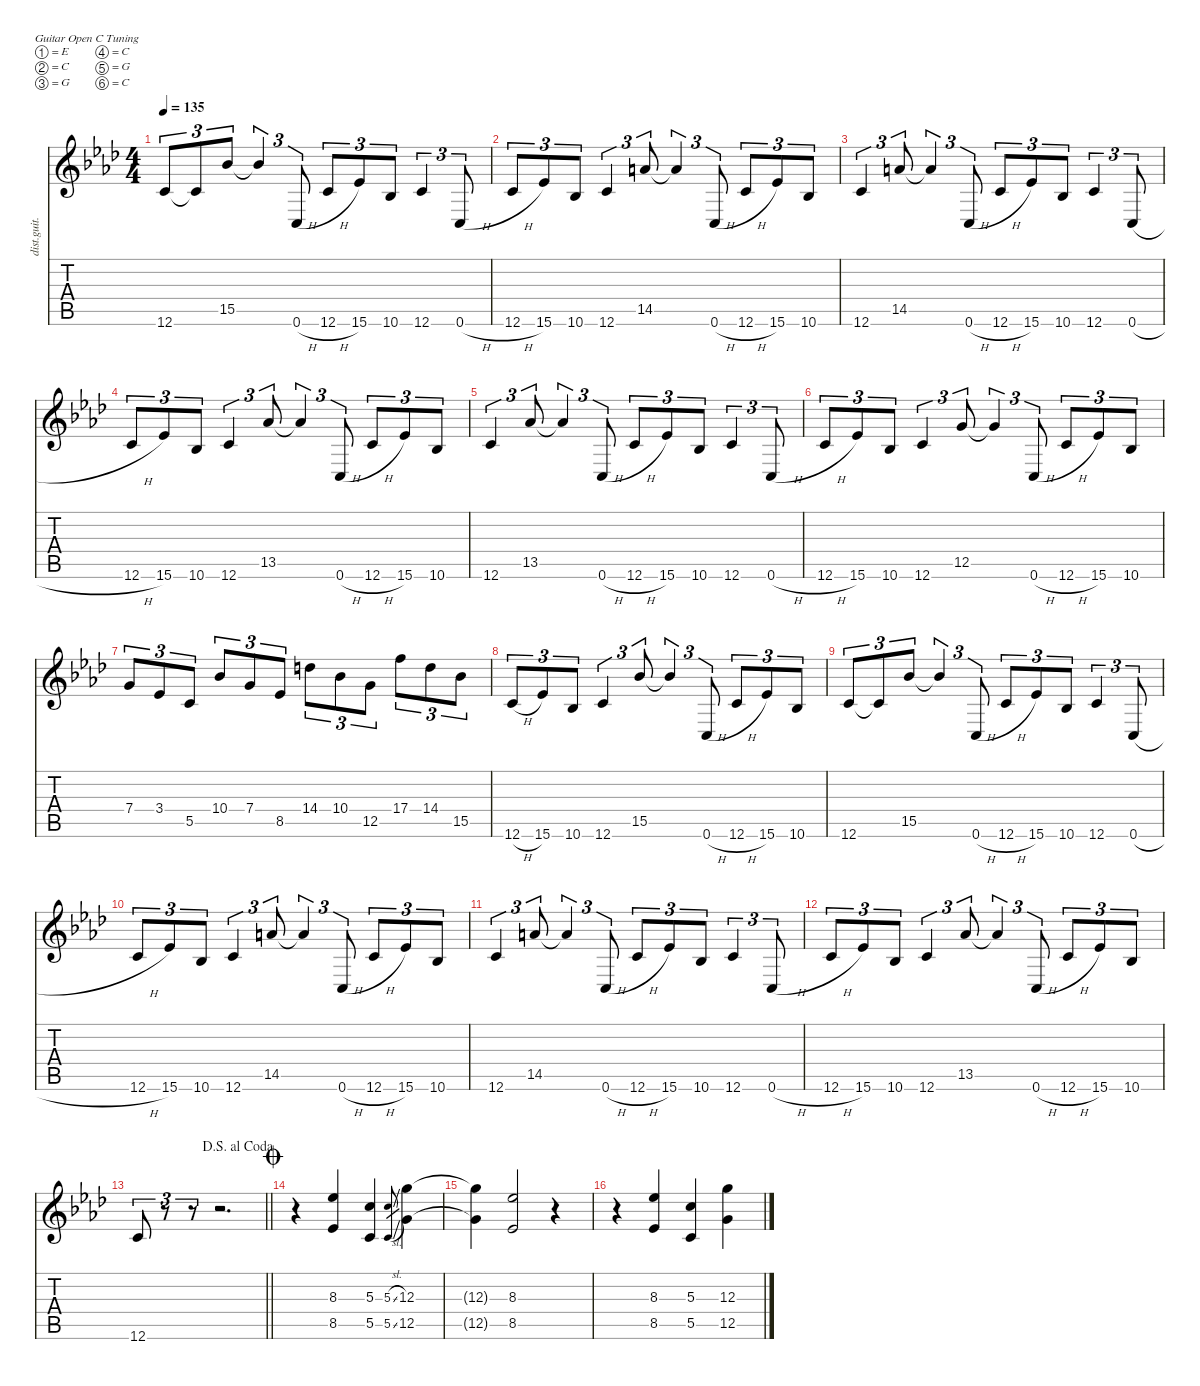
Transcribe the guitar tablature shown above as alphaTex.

\defaultSystemsLayout 4
\hideDynamics
\bracketExtendMode nobrackets
\otherSystemsTrackNameOrientation horizontal
\track ("Guitare 1" "dist.guit.") {instrument distortionguitar}
\staff {score tabs}
\tuning (E4 C4 G3 C3 G2 C2)
\ts (4 4)
\tempo 135
\clef g2
\ks ab
12.6{acc forcenatural}.8{tu (3 2) dy f beam Up} 12.6{t acc forcenatural}.8{tu (3 2) beam Up} 15.5{acc b}.8{tu (3 2) beam Up} 15.5{t acc b}.4{tu (3 2) beam Up} 0.6{h acc forcenatural}.8{tu (3 2) beam Up} 12.6{h acc forcenatural}.8{tu (3 2) beam Up} 15.6{acc b}.8{tu (3 2) beam Up} 10.6{acc b}.8{tu (3 2) beam Up} 12.6{acc forcenatural}.4{tu (3 2) beam Up} 0.6{h acc forcenatural}.8{tu (3 2) beam Up} |
12.6{h acc forcenatural}.8{tu (3 2) beam Up} 15.6{acc b}.8{tu (3 2) beam Up} 10.6{acc b}.8{tu (3 2) beam Up} 12.6{acc forcenatural}.4{tu (3 2) beam Up} 14.5{acc forcenatural}.8{tu (3 2) beam Up} 14.5{t acc forcenatural}.4{tu (3 2) beam Up} 0.6{h acc forcenatural}.8{tu (3 2) beam Up} 12.6{h acc forcenatural}.8{tu (3 2) beam Up} 15.6{acc b}.8{tu (3 2) beam Up} 10.6{acc b}.8{tu (3 2) beam Up} |
12.6{acc forcenatural}.4{tu (3 2) beam Up} 14.5{acc forcenatural}.8{tu (3 2) beam Up} 14.5{t acc forcenatural}.4{tu (3 2) beam Up} 0.6{h acc forcenatural}.8{tu (3 2) beam Up} 12.6{h acc forcenatural}.8{tu (3 2) beam Up} 15.6{acc b}.8{tu (3 2) beam Up} 10.6{acc b}.8{tu (3 2) beam Up} 12.6{acc forcenatural}.4{tu (3 2) beam Up} 0.6{h acc forcenatural}.8{tu (3 2) beam Up} |
12.6{h acc forcenatural}.8{tu (3 2) beam Up} 15.6{acc b}.8{tu (3 2) beam Up} 10.6{acc b}.8{tu (3 2) beam Up} 12.6{acc forcenatural}.4{tu (3 2) beam Up} 13.5{acc b}.8{tu (3 2) beam Up} 13.5{t acc b}.4{tu (3 2) beam Up} 0.6{h acc forcenatural}.8{tu (3 2) beam Up} 12.6{h acc forcenatural}.8{tu (3 2) beam Up} 15.6{acc b}.8{tu (3 2) beam Up} 10.6{acc b}.8{tu (3 2) beam Up} |
12.6{acc forcenatural}.4{tu (3 2) beam Up} 13.5{acc b}.8{tu (3 2) beam Up} 13.5{t acc b}.4{tu (3 2) beam Up} 0.6{h acc forcenatural}.8{tu (3 2) beam Up} 12.6{h acc forcenatural}.8{tu (3 2) beam Up} 15.6{acc b}.8{tu (3 2) beam Up} 10.6{acc b}.8{tu (3 2) beam Up} 12.6{acc forcenatural}.4{tu (3 2) beam Up} 0.6{h acc forcenatural}.8{tu (3 2) beam Up} |
12.6{h acc forcenatural}.8{tu (3 2) beam Up} 15.6{acc b}.8{tu (3 2) beam Up} 10.6{acc b}.8{tu (3 2) beam Up} 12.6{acc forcenatural}.4{tu (3 2) beam Up} 12.5{acc forcenatural}.8{tu (3 2) beam Up} 12.5{t acc forcenatural}.4{tu (3 2) beam Up} 0.6{h acc forcenatural}.8{tu (3 2) beam Up} 12.6{h acc forcenatural}.8{tu (3 2) beam Up} 15.6{acc b}.8{tu (3 2) beam Up} 10.6{acc b}.8{tu (3 2) beam Up} |
7.4{acc forcenatural}.8{tu (3 2) beam Up} 3.4{acc b}.8{tu (3 2) beam Up} 5.5{acc forcenatural}.8{tu (3 2) beam Up} 10.4{acc b}.8{tu (3 2) beam Up} 7.4{acc forcenatural}.8{tu (3 2) beam Up} 8.5{acc b}.8{tu (3 2) beam Up} 14.4{acc forcenatural}.8{tu (3 2) beam Down} 10.4{acc b}.8{tu (3 2) beam Down} 12.5{acc forcenatural}.8{tu (3 2) beam Down} 17.4{acc forcenatural}.8{tu (3 2) beam Down} 14.4{acc forcenatural}.8{tu (3 2) beam Down} 15.5{acc b}.8{tu (3 2) beam Down} |
12.6{h acc forcenatural}.8{tu (3 2) beam Up} 15.6{acc b}.8{tu (3 2) beam Up} 10.6{acc b}.8{tu (3 2) beam Up} 12.6{acc forcenatural}.4{tu (3 2) beam Up} 15.5{acc b}.8{tu (3 2) beam Up} 15.5{t acc b}.4{tu (3 2) beam Up} 0.6{h acc forcenatural}.8{tu (3 2) beam Up} 12.6{h acc forcenatural}.8{tu (3 2) beam Up} 15.6{acc b}.8{tu (3 2) beam Up} 10.6{acc b}.8{tu (3 2) beam Up} |
12.6{acc forcenatural}.8{tu (3 2) beam Up} 12.6{t acc forcenatural}.8{tu (3 2) beam Up} 15.5{acc b}.8{tu (3 2) beam Up} 15.5{t acc b}.4{tu (3 2) beam Up} 0.6{h acc forcenatural}.8{tu (3 2) beam Up} 12.6{h acc forcenatural}.8{tu (3 2) beam Up} 15.6{acc b}.8{tu (3 2) beam Up} 10.6{acc b}.8{tu (3 2) beam Up} 12.6{acc forcenatural}.4{tu (3 2) beam Up} 0.6{h acc forcenatural}.8{tu (3 2) beam Up} |
12.6{h acc forcenatural}.8{tu (3 2) beam Up} 15.6{acc b}.8{tu (3 2) beam Up} 10.6{acc b}.8{tu (3 2) beam Up} 12.6{acc forcenatural}.4{tu (3 2) beam Up} 14.5{acc forcenatural}.8{tu (3 2) beam Up} 14.5{t acc forcenatural}.4{tu (3 2) beam Up} 0.6{h acc forcenatural}.8{tu (3 2) beam Up} 12.6{h acc forcenatural}.8{tu (3 2) beam Up} 15.6{acc b}.8{tu (3 2) beam Up} 10.6{acc b}.8{tu (3 2) beam Up} |
12.6{acc forcenatural}.4{tu (3 2) beam Up} 14.5{acc forcenatural}.8{tu (3 2) beam Up} 14.5{t acc forcenatural}.4{tu (3 2) beam Up} 0.6{h acc forcenatural}.8{tu (3 2) beam Up} 12.6{h acc forcenatural}.8{tu (3 2) beam Up} 15.6{acc b}.8{tu (3 2) beam Up} 10.6{acc b}.8{tu (3 2) beam Up} 12.6{acc forcenatural}.4{tu (3 2) beam Up} 0.6{h acc forcenatural}.8{tu (3 2) beam Up} |
12.6{h acc forcenatural}.8{tu (3 2) beam Up} 15.6{acc b}.8{tu (3 2) beam Up} 10.6{acc b}.8{tu (3 2) beam Up} 12.6{acc forcenatural}.4{tu (3 2) beam Up} 13.5{acc b}.8{tu (3 2) beam Up} 13.5{t acc b}.4{tu (3 2) beam Up} 0.6{h acc forcenatural}.8{tu (3 2) beam Up} 12.6{h acc forcenatural}.8{tu (3 2) beam Up} 15.6{acc b}.8{tu (3 2) beam Up} 10.6{acc b}.8{tu (3 2) beam Up} |
\jump dalsegnoalcoda
\barLineRight lightlight
12.6{acc forcenatural}.8{tu (3 2) beam Up} r.8{tu (3 2) beam Up} r.8{tu (3 2) beam Up} r.2{d beam Up} |
\jump coda
r.4{beam Down} (8.3{acc b} 8.5{acc b}).4{beam Up} (5.3{acc forcenatural} 5.5{acc forcenatural}).4{beam Up} (5.3{sl acc forcenatural} 5.5{sl acc forcenatural}).8{gr dy mf beam Up} (12.3{acc forcenatural} 12.5{acc forcenatural}).4{dy f beam Down} |
(12.3{t acc forcenatural} 12.5{t acc forcenatural}).4{beam Down} (8.3{acc b} 8.5{acc b}).2{beam Up} r.4{beam Up} |
r.4{beam Down} (8.3{acc b} 8.5{acc b}).4{beam Up} (5.3{acc forcenatural} 5.5{acc forcenatural}).4{beam Up} (12.3{acc forcenatural} 12.5{acc forcenatural}).4{beam Down}
